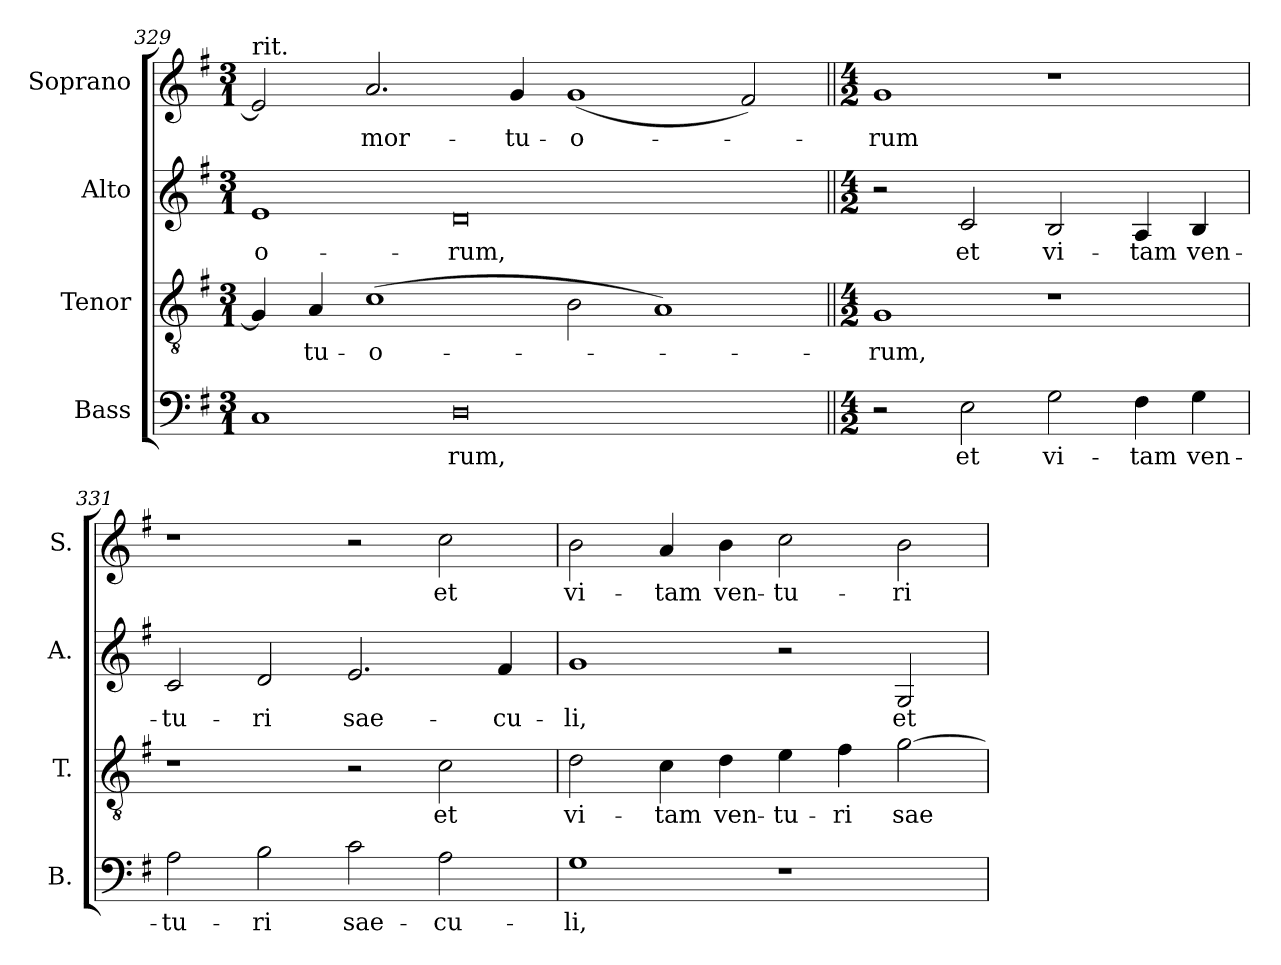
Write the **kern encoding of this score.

**kern	**text	**kern	**text	**kern	**text	**kern	**text
*part4	*part4	*part3	*part3	*part2	*part2	*part1	*part1
*staff4	*staff4	*staff3	*staff3	*staff2	*staff2	*staff1	*staff1
*I"Bass	*	*I"Tenor	*	*I"Alto	*	*I"Soprano	*
*I'B.	*	*I'T.	*	*I'A.	*	*I'S.	*
*clefF4	*	*clefGv2	*	*clefG2	*	*clefG2	*
*	*	*ITrd7c12	*	*	*	*	*
*k[f#]	*	*k[f#]	*	*k[f#]	*	*k[f#]	*
*G:	*	*G:	*	*G:	*	*G:	*
*M3/1	*	*M3/1	*	*M3/1	*	*M3/1	*
=329	=329	=329	=329	=329	=329	=329	=329
!	!	!	!	!	!	!LO:TX:t=rit.	!
!	!	!	!	!	!LO:LY:b:color=#000000	!	!
1Ci	.	4GGi/]	.	1ei	-o-	2ei/]	.
!	!	!	!LO:LY:b:color=#000000	!	!	!	!
.	.	4AAi/	-tu-	.	.	.	.
!	!	!	!LO:LY:b:color=#000000	!	!	!	!
!	!	!	!	!	!	!	!LO:LY:b:color=#000000
.	.	(1Ci	-o-	.	.	2.ai/	mor-
!	!LO:LY:b:color=#000000	!	!	!	!	!	!
!	!	!	!	!	!LO:LY:b:color=#000000	!	!
0Di	-rum,	.	.	0di	-rum,	.	.
!	!	!	!	!	!	!	!LO:LY:b:color=#000000
.	.	.	.	.	.	4gi/	-tu-
!	!	!	!	!	!	!	!LO:LY:b:color=#000000
.	.	2BBi\	.	.	.	(1gi	-o-
.	.	1AAi)	.	.	.	.	.
.	.	.	.	.	.	2f#i/)	.
!!LO:LB:g=z
=330||	=330||	=330||	=330||	=330||	=330||	=330||	=330||
*M4/2	*	*M4/2	*	*M4/2	*	*M4/2	*
!	!	!	!LO:LY:b:color=#000000	!	!	!	!
*	*	*	*	*	*	*MM208	*
!	!	!	!	!	!	!	!LO:LY:b:color=#000000
2r	.	1GGi	-rum,	2r	.	1gi	-rum
!	!LO:LY:b:color=#000000	!	!	!	!	!	!
!	!	!	!	!	!LO:LY:b:color=#000000	!	!
2Ei\	et	.	.	2ci/	et	.	.
!	!LO:LY:b:color=#000000	!	!	!	!	!	!
!	!	!	!	!	!LO:LY:b:color=#000000	!	!
2Gi\	vi-	1r	.	2Bi/	vi-	1r	.
!	!LO:LY:b:color=#000000	!	!	!	!	!	!
!	!	!	!	!	!LO:LY:b:color=#000000	!	!
4F#i\	-tam	.	.	4Ai/	-tam	.	.
!	!LO:LY:b:color=#000000	!	!	!	!	!	!
!	!	!	!	!	!LO:LY:b:color=#000000	!	!
4Gi\	ven-	.	.	4Bi/	ven-	.	.
=331	=331	=331	=331	=331	=331	=331	=331
!	!LO:LY:b:color=#000000	!	!	!	!	!	!
!	!	!	!	!	!LO:LY:b:color=#000000	!	!
2Ai\	-tu-	1r	.	2ci/	-tu-	1r	.
!	!LO:LY:b:color=#000000	!	!	!	!	!	!
!	!	!	!	!	!LO:LY:b:color=#000000	!	!
2Bi\	-ri	.	.	2di/	-ri	.	.
!	!LO:LY:b:color=#000000	!	!	!	!	!	!
!	!	!	!	!	!LO:LY:b:color=#000000	!	!
2ci\	sae-	2r	.	2.ei/	sae-	2r	.
!	!LO:LY:b:color=#000000	!	!	!	!	!	!
!	!	!	!LO:LY:b:color=#000000	!	!	!	!
!	!	!	!	!	!	!	!LO:LY:b:color=#000000
2Ai\	-cu-	2Ci\	et	.	.	2cci\	et
!	!	!	!	!	!LO:LY:b:color=#000000	!	!
.	.	.	.	4f#i/	-cu-	.	.
=332	=332	=332	=332	=332	=332	=332	=332
!	!LO:LY:b:color=#000000	!	!	!	!	!	!
!	!	!	!LO:LY:b:color=#000000	!	!	!	!
!	!	!	!	!	!LO:LY:b:color=#000000	!	!
!	!	!	!	!	!	!	!LO:LY:b:color=#000000
1Gi	-li,	2Di\	vi-	1gi	-li,	2bi\	vi-
!	!	!	!LO:LY:b:color=#000000	!	!	!	!
!	!	!	!	!	!	!	!LO:LY:b:color=#000000
.	.	4Ci\	-tam	.	.	4ai/	-tam
!	!	!	!LO:LY:b:color=#000000	!	!	!	!
!	!	!	!	!	!	!	!LO:LY:b:color=#000000
.	.	4Di\	ven-	.	.	4bi\	ven-
!	!	!	!LO:LY:b:color=#000000	!	!	!	!
!	!	!	!	!	!	!	!LO:LY:b:color=#000000
1r	.	4Ei\	-tu-	2r	.	2cci\	-tu-
!	!	!	!LO:LY:b:color=#000000	!	!	!	!
.	.	4F#i\	-ri	.	.	.	.
!	!	!	!LO:LY:b:color=#000000	!	!	!	!
!	!	!	!	!	!LO:LY:b:color=#000000	!	!
!	!	!	!	!	!	!	!LO:LY:b:color=#000000
.	.	[2Gi\	sae-	2Gi/	et	2bi\	-ri
=	=	=	=	=	=	=	=
*-	*-	*-	*-	*-	*-	*-	*-
